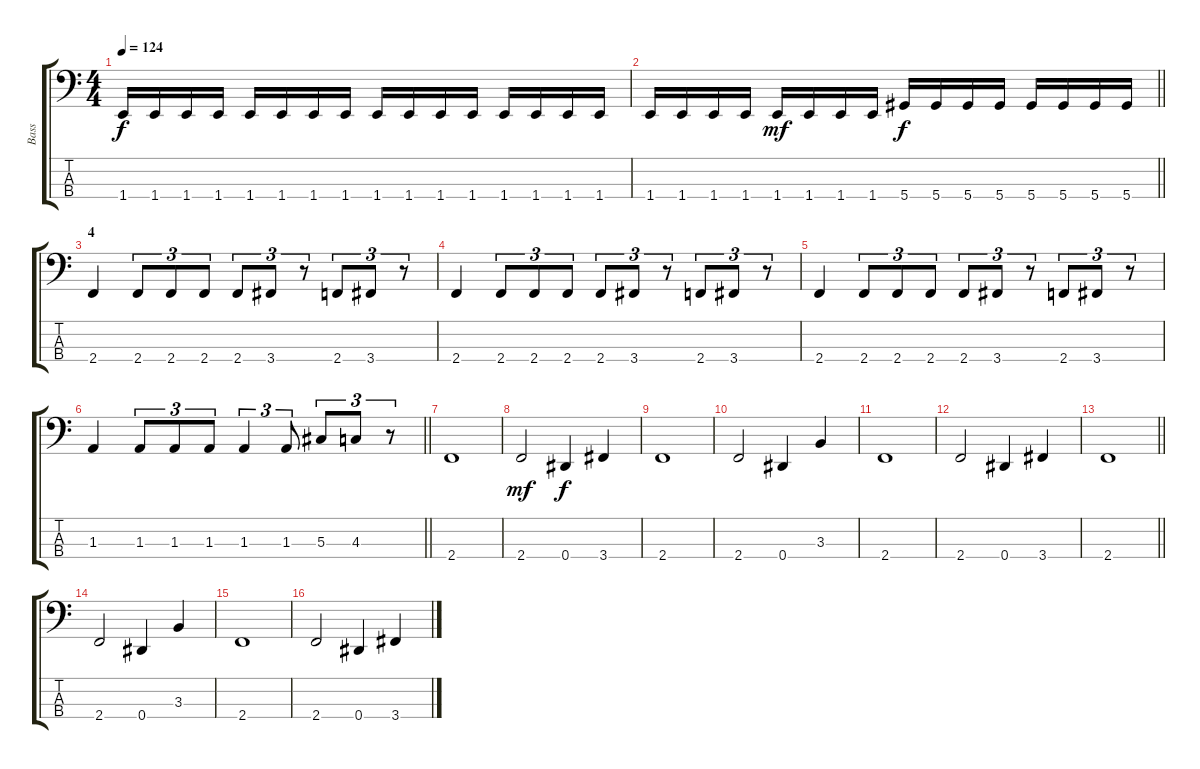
\track ("Bass" "Bass") {instrument electricbassfinger}
\staff {score tabs}
\tuning (Gb2 Db2 Ab1 Eb1) {hide}
\ts (4 4)
\tempo 124
\clef f4
\ks c
1.4.16{dy f} 1.4.16 1.4.16 1.4.16 1.4.16 1.4.16 1.4.16 1.4.16 1.4.16 1.4.16 1.4.16 1.4.16 1.4.16 1.4.16 1.4.16 1.4.16 |
\barLineRight lightlight
1.4.16 1.4.16 1.4.16 1.4.16 1.4.16{dy mf} 1.4.16 1.4.16 1.4.16 5.4.16{dy f} 5.4.16 5.4.16 5.4.16 5.4.16 5.4.16 5.4.16 5.4.16 |
\section ("" "4")
2.4.4 2.4.8{tu (3 2)} 2.4.8{tu (3 2)} 2.4.8{tu (3 2)} 2.4.8{tu (3 2)} 3.4.8{tu (3 2)} r.8{tu (3 2)} 2.4.8{tu (3 2)} 3.4.8{tu (3 2)} r.8{tu (3 2)} |
2.4.4 2.4.8{tu (3 2)} 2.4.8{tu (3 2)} 2.4.8{tu (3 2)} 2.4.8{tu (3 2)} 3.4.8{tu (3 2)} r.8{tu (3 2)} 2.4.8{tu (3 2)} 3.4.8{tu (3 2)} r.8{tu (3 2)} |
2.4.4 2.4.8{tu (3 2)} 2.4.8{tu (3 2)} 2.4.8{tu (3 2)} 2.4.8{tu (3 2)} 3.4.8{tu (3 2)} r.8{tu (3 2)} 2.4.8{tu (3 2)} 3.4.8{tu (3 2)} r.8{tu (3 2)} |
\barLineRight lightlight
1.3.4 1.3.8{tu (3 2)} 1.3.8{tu (3 2)} 1.3.8{tu (3 2)} 1.3.4{tu (3 2)} 1.3.8{tu (3 2)} 5.3.8{tu (3 2)} 4.3.8{tu (3 2)} r.8{tu (3 2)} |
2.4.1 |
2.4.2{dy mf} 0.4.4{dy f} 3.4.4 |
2.4.1 |
2.4.2 0.4.4 3.3.4 |
2.4.1 |
2.4.2 0.4.4 3.4.4 |
\barLineRight lightlight
2.4.1 |
2.4.2 0.4.4 3.3.4 |
2.4.1 |
2.4.2 0.4.4 3.4.4
